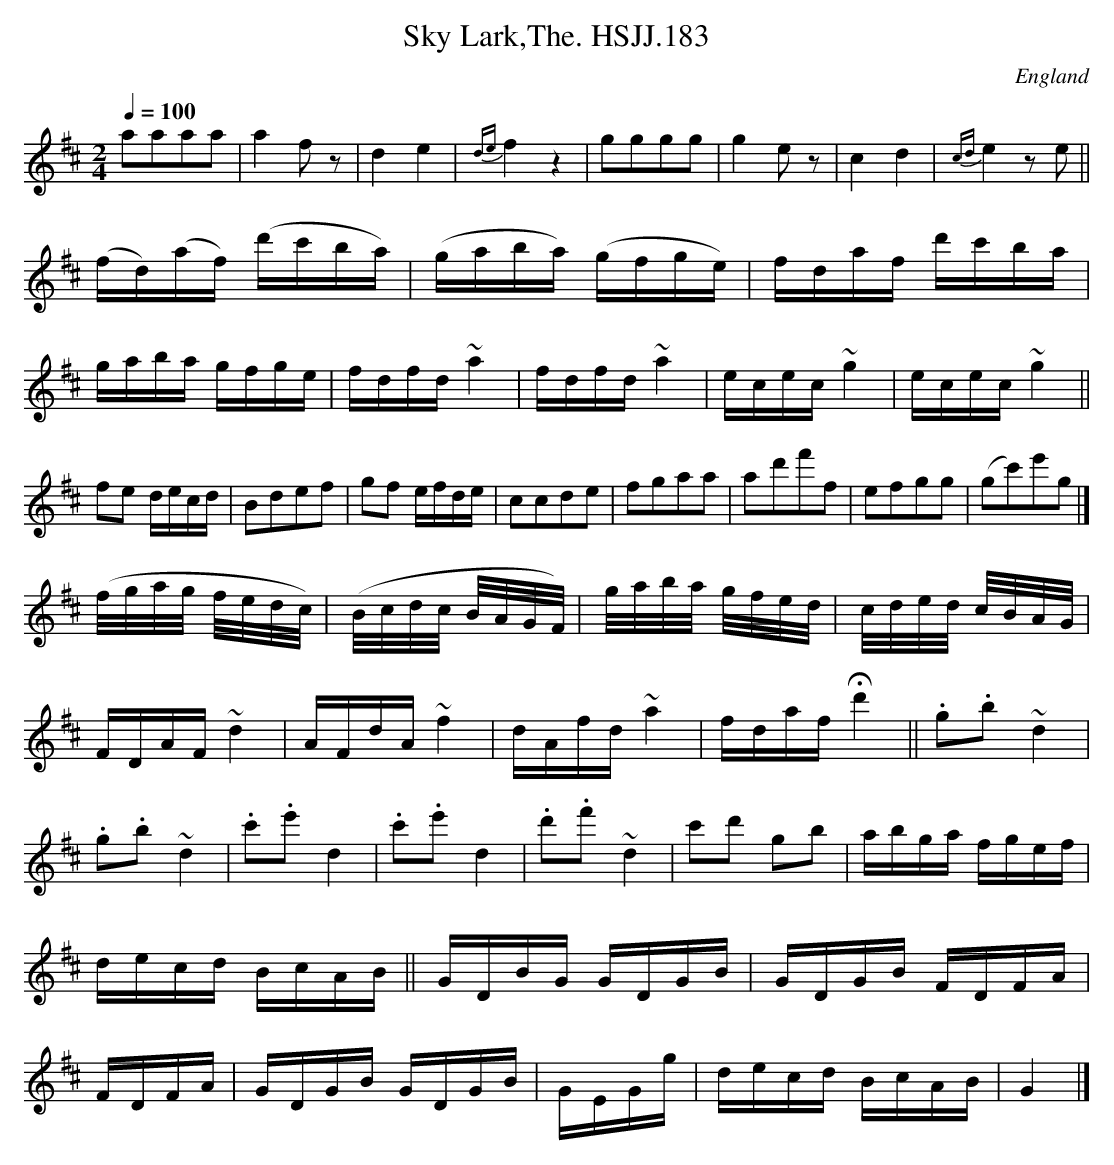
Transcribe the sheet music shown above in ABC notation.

X:1
T:Sky Lark,The. HSJJ.183
M:2/4
L:1/16
Q:1/4=100
O:England
K:D
a2a2a2a2|a4f2z2|d4e4|{de}f4z4|g2g2g2g2|\
g4e2z2|c4d4|{cd}e4z2e2||
(fd)(af) (d'c'ba)|(gaba) (gfge)|fdaf d'c'ba|gaba gfge|
fdfd~a4|fdfd~a4|ecec~g4|ecec~g4||\
f2e2 decd|
B2d2e2f2|g2f2 efde|c2c2d2e2|f2g2a2a2|\
a2-d'2f'2f2|e2f2g2g2|(g2c'2)e'2g2|]!
(f/g/a/g/ f/e/d/c/)|(B/c/d/c/ B/A/G/F/)|\
g/a/b/a/ g/f/e/d/|c/d/e/d/ c/B/A/G/|
F-DA-F~d4|AFdA~f4|dAfd~a4|fdafHd'4||
.g2.b2~d4|.g2.b2~d4|.c'2.e'2d4|.c'2.e'2d4|\
.d'2.f'2~d4|c'2d'2 g2b2|abga fgef|
decd BcAB||\
GDBG GDGB|GDGB FDFA|
FDFA|GDGB GDGB|GEGg|decd BcAB|G4|]
